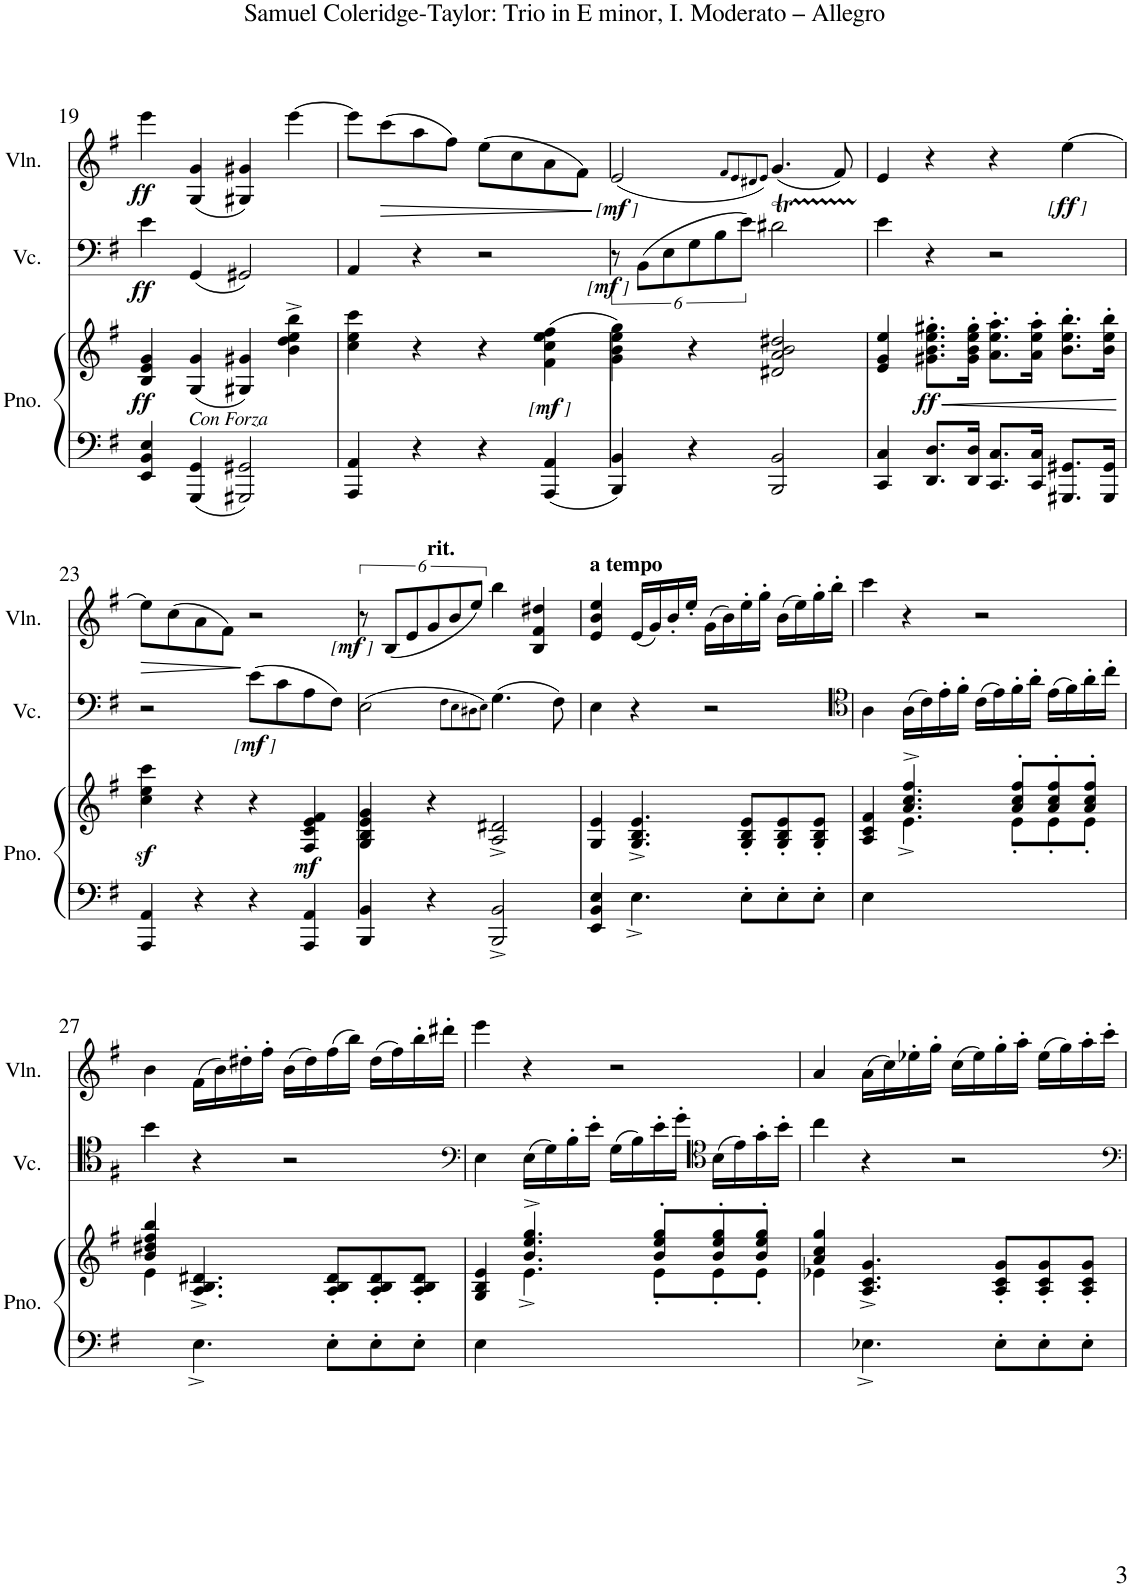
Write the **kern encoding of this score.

**kern	**kern	**dynam	**kern	**dynam	**kern	**dynam
*part3	*part3	*part3	*part2	*part2	*part1	*part1
*staff4	*staff3	*staff3/4	*staff2	*staff2	*staff1	*staff1
*I"Piano	*	*	*I"Violoncello	*	*I"Violin	*
*I'Pno.	*	*	*I'Vc.	*	*I'Vln.	*
!!LO:PB:g=z
*clefF4	*clefG2	*	*clefF4	*	*clefG2	*
*k[f#]	*k[f#]	*	*k[f#]	*	*k[f#]	*
*M4/4	*M4/4	*	*M4/4	*	*M4/4	*
*met(c)	*met(c)	*	*met(c)	*	*met(c)	*
=19	=19	=19	=19	=19	=19	=19
!	!	!LO:DY:b	!	!LO:DY:b	!	!LO:DY:b
4EE/'~ 4BB/'~ 4E/'~	4B/'>~> 4e/'>~> 4g/'>~>	ff	4e'~\	ff	4eee'~\	ff
!	!LO:TX:b:i:t=Con Forza	!	!	!	!	!
4GGG/ 4GG/	(4G/ 4g/	.	(4GG/	.	(4G/ 4g/	.
2GGG#X/ 2GG#X/	4G#X/'~ 4g#X/'~)	.	2GG#X/)	.	4G#X/'~ 4g#X/'~)	.
.	4b\^ 4dd\^ 4ee\^ 4bb\^	.	.	.	[4eee\	.
=20	=20	=20	=20	=20	=20	=20
4AAA/ 4AA/	4cc\ 4ee\ 4ccc\	.	4AA/	.	8eee'\L]	.
!	!	!	!	!	!	!LO:HP:b
.	.	.	.	.	(8ccc\	>
4r	4r	.	4r	.	8aa\	.
.	.	.	.	.	8ff#\J)	.
4r	4r	.	2r	.	(8ee\L	.
.	.	.	.	.	8cc\	.
!	!	!LO:DY:b	!	!	!	!
!	!	!LO:DY:n=1:b	!	!	!	!
!	!	!LO:DY:n=2:b	!	!	!	!
4AAA/ 4AA/	(4f#\ 4cc\ 4ee\ 4ff#\	other-dynamics mf other-dynamics	.	.	8a\	.
.	.	.	.	.	8f#\J)	.
.	.	.	.	.	.	]
=21	=21	=21	=21	=21	=21	=21
!	!	!	!	!LO:DY:b	!	!
!	!	!	!	!LO:DY:n=1:b	!	!
!	!	!	!	!LO:DY:n=2:b	!	!LO:DY:b
!	!	!	!	!	!	!LO:DY:n=1:b
!	!	!	!	!	!	!LO:DY:n=2:b
4BBB/ 4BB/	4g\ 4b\ 4ee\ 4gg\)	.	12r	other-dynamics mf other-dynamics	(2e/	other-dynamics mf other-dynamics
.	.	.	(12BB\L	.	.	.
.	.	.	12E\	.	.	.
4r	4r	.	12G\	.	.	.
.	.	.	12B\	.	.	.
.	.	.	12e\J)	.	.	.
.	.	.	.	.	8qf#/L	.
.	.	.	.	.	8qe/	.
.	.	.	.	.	8qd#X/	.
.	.	.	.	.	8qe/J)	.
2BBB/ 2BB/	2d#X/ 2a/ 2b/ 2dd#X/	.	2d#Xt\	.	(4.g/	.
.	.	.	.	.	8f#/)	.
=22	=22	=22	=22	=22	=22	=22
4CC/ 4C/	4e/ 4g/ 4ee/	.	4e'~\	.	4e'~/	.
!	!	!LO:HP:b	!	!	!	!
!	!	!LO:DY:n=1:b	!	!	!	!
8.DD/ 8.D/L	8.g#X\' 8.b\' 8.ee\' 8.gg#X\'L	< ff	4r	.	4r	.
16DD/ 16D/Jk	16g#\' 16b\' 16ee\' 16gg#\'Jk	.	.	.	.	.
8.CC/ 8.C/L	8.a\' 8.ee\' 8.aa\'L	.	2r	.	4r	.
16CC/ 16C/Jk	16a\' 16ee\' 16aa\'Jk	.	.	.	.	.
!	!	!	!	!	!	!LO:DY:b
!	!	!	!	!	!	!LO:DY:n=1:b
!	!	!	!	!	!	!LO:DY:n=2:b
8.GGG#X/ 8.GG#X/L	8.b\' 8.ee\' 8.bb\'L	.	.	.	[4ee\	other-dynamics ff other-dynamics
16GGG#/ 16GG#/Jk	16b\' 16ee\' 16bb\'Jk	.	.	.	.	.
.	.	[	.	.	.	.
!!LO:LB:g=z
=23	=23	=23	=23	=23	=23	=23
!	!	!	!	!	!	!LO:HP:b
4AAA/ 4AA/	4cc\z< 4ee\z< 4ccc\z<	.	2r	.	8ee'\L]	>
.	.	.	.	.	(8cc\	.
4r	4r	.	.	.	8a\	.
.	.	.	.	.	8f#\J)	.
!	!	!	!	!LO:DY:b	!	!
!	!	!	!	!LO:DY:n=1:b	!	!
!	!	!	!	!LO:DY:n=2:b	!	!
4r	4r	.	(8e\L	other-dynamics mf other-dynamics	2r	]
.	.	.	8c\	.	.	.
!	!	!LO:DY:b	!	!	!	!
4AAA/ 4AA/	4F#/ 4c/ 4e/ 4f#/	mf	8A\	.	.	.
.	.	.	8F#\J)	.	.	.
=24	=24	=24	=24	=24	=24	=24
!	!	!	!	!	!	!LO:DY:b
!	!	!	!	!	!	!LO:DY:n=1:b
!	!	!	!	!	!	!LO:DY:n=2:b
4BBB/ 4BB/	4G/ 4B/ 4e/ 4g/	.	(2E\	.	12r	other-dynamics mf other-dynamics
.	.	.	.	.	(12B/L	.
.	.	.	.	.	12e/	.
!	!	!	!	!	!LO:TX:a:B:t=rit.	!
4r	4r	.	.	.	12g/	.
.	.	.	.	.	12b/	.
.	.	.	.	.	12ee/J)	.
.	.	.	8qF#\L	.	.	.
.	.	.	8qE\	.	.	.
.	.	.	8qD#X\	.	.	.
.	.	.	8qE\J)	.	.	.
2BBB/^ 2BB/^	2A/^ 2d#X/^	.	(4.G\	.	4bb'~\	.
.	.	.	.	.	4B/'~ 4f#/'~ 4dd#X/'~	.
.	.	.	8F#\)	.	.	.
=25	=25	=25	=25	=25	=25	=25
!	!	!	!	!	!LO:TX:a:B:t=a tempo	!
4EE/'~ 4BB/'~ 4E/'~	4G/'~ 4e/'~	.	4E\	.	4e/'~ 4b/'~ 4ee/'~	.
4.E^<\	4.G/^ 4.B/^ 4.e/^	.	4r	.	(16e/LL	.
.	.	.	.	.	16g/)	.
.	.	.	.	.	16b'/	.
.	.	.	.	.	16ee'/JJ	.
.	.	.	2r	.	(16g\LL	.
.	.	.	.	.	16b\)	.
8E'\L	8G/' 8B/' 8e/'L	.	.	.	16ee'\	.
.	.	.	.	.	16gg'\JJ	.
8E'\	8G/' 8B/' 8e/'	.	.	.	(16b\LL	.
.	.	.	.	.	16ee\)	.
8E'\J	8G/' 8B/' 8e/'J	.	.	.	16gg'\	.
.	.	.	.	.	16bb'\JJ	.
=26	=26	=26	=26	=26	=26	=26
*	*	*	*clefC4	*	*	*
*	*^	*	*	*	*	*
4E'~\	4A/'~ 4c/'~ 4f#/'~	4ryy	.	4A'~\	.	4ccc'~\	.
2.ryy	4.a/^> 4.cc/^> 4.ff#/^>	4.e^<\	.	(16A\LL	.	4r	.
.	.	.	.	16c\)	.	.	.
.	.	.	.	16e'\	.	.	.
.	.	.	.	16f#'\JJ	.	.	.
.	.	.	.	(16c\LL	.	2r	.
.	.	.	.	16e\)	.	.	.
.	8a/'> 8cc/'> 8ff#/'>L	8e'<\L	.	16f#'\	.	.	.
.	.	.	.	16a'\JJ	.	.	.
.	8a/'> 8cc/'> 8ff#/'>	8e'<\	.	(16e\LL	.	.	.
.	.	.	.	16f#\)	.	.	.
.	8a/'> 8cc/'> 8ff#/'>J	8e'<\J	.	16a'\	.	.	.
.	.	.	.	16cc'\JJ	.	.	.
!!LO:LB:g=z
=27	=27	=27	=27	=27	=27	=27	=27
4ryy	4b/'>~> 4dd#X/'>~> 4ff#/'>~> 4bb/'>~>	4e'<~<\	.	4b'~\	.	4b'~\	.
4.E^<\	4.A/^ 4.B/^ 4.d#X/^	2.ryy	.	4r	.	(16f#\LL	.
.	.	.	.	.	.	16b\)	.
.	.	.	.	.	.	16dd#X'\	.
.	.	.	.	.	.	16ff#'\JJ	.
.	.	.	.	2r	.	(16b\LL	.
.	.	.	.	.	.	16dd#\)	.
8E'\L	8A/' 8B/' 8d#/'L	.	.	.	.	(16ff#\	.
.	.	.	.	.	.	16bb\JJ)	.
8E'\	8A/' 8B/' 8d#/'	.	.	.	.	(16dd#\LL	.
.	.	.	.	.	.	16ff#\)	.
8E'\J	8A/' 8B/' 8d#/'J	.	.	.	.	16bb'\	.
.	.	.	.	.	.	16ddd#X'\JJ	.
=28	=28	=28	=28	=28	=28	=28	=28
*	*	*	*	*clefF4	*	*	*
4E'~\	4G/'~ 4B/'~ 4e/'~	4ryy	.	4E'~\	.	4eee'~\	.
2.ryy	4.b/^> 4.ee/^> 4.gg/^>	4.e^<\	.	(16E\LL	.	4r	.
.	.	.	.	16G\)	.	.	.
.	.	.	.	16B'\	.	.	.
.	.	.	.	16e'\JJ	.	.	.
.	.	.	.	(16G\LL	.	2r	.
.	.	.	.	16B\)	.	.	.
.	8b/'> 8ee/'> 8gg/'>L	8e'<\L	.	16e'\	.	.	.
.	.	.	.	16g'\JJ	.	.	.
*	*	*	*	*clefC4	*	*	*
.	8b/'> 8ee/'> 8gg/'>	8e'<\	.	(16B\LL	.	.	.
.	.	.	.	16e\)	.	.	.
.	8b/'> 8ee/'> 8gg/'>J	8e'<\J	.	16g'\	.	.	.
.	.	.	.	16b'\JJ	.	.	.
=29	=29	=29	=29	=29	=29	=29	=29
4ryy	4a/'>~> 4cc/'>~> 4gg/'>~>	4e-X'<~<\	.	4cc'~\	.	4a'~/	.
4.E-X^<\	4.A/^ 4.c/^ 4.g/^	2.ryy	.	4r	.	(16a\LL	.
.	.	.	.	.	.	16cc\)	.
.	.	.	.	.	.	16ee-X'\	.
.	.	.	.	.	.	16gg'\JJ	.
.	.	.	.	2r	.	(16cc\LL	.
.	.	.	.	.	.	16ee-\)	.
8E-'\L	8A/' 8c/' 8g/'L	.	.	.	.	16gg'\	.
.	.	.	.	.	.	16aa'\JJ	.
8E-'\	8A/' 8c/' 8g/'	.	.	.	.	(16ee-\LL	.
.	.	.	.	.	.	16gg\)	.
8E-'\J	8A/' 8c/' 8g/'J	.	.	.	.	16aa'\	.
.	.	.	.	.	.	16ccc'\JJ	.
*	*v	*v	*	*	*	*	*
=	=	=	=	=	=	=
*-	*-	*-	*-	*-	*-	*-
